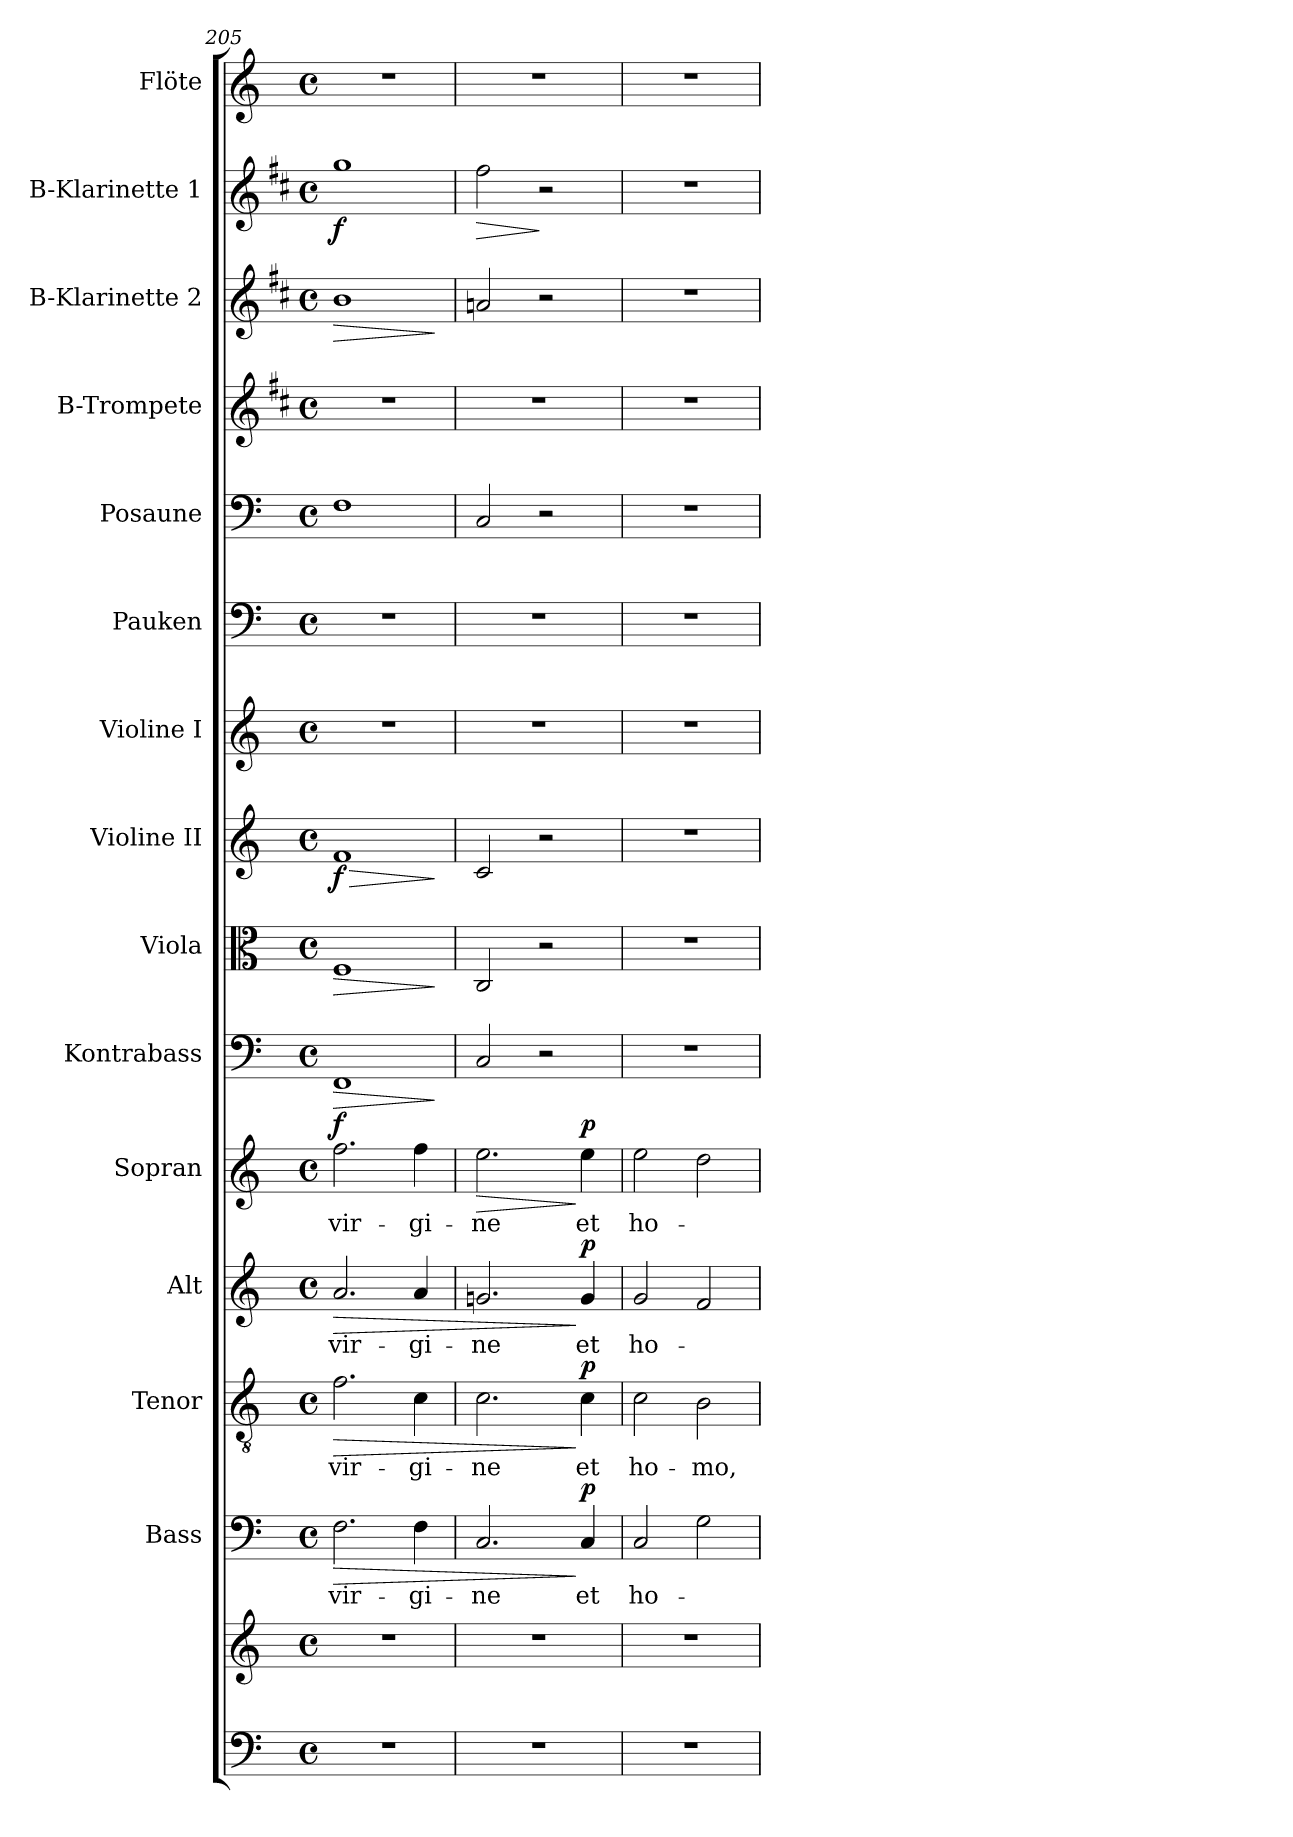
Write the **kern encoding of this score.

**kern	**kern	**kern	**text	**dynam	**kern	**text	**dynam	**kern	**text	**dynam	**kern	**text	**dynam	**kern	**dynam	**kern	**dynam	**kern	**dynam	**kern	**kern	**kern	**kern	**kern	**dynam	**kern	**dynam	**kern
*part15	*part15	*part14	*part14	*part14	*part13	*part13	*part13	*part12	*part12	*part12	*part11	*part11	*part11	*part10	*part10	*part9	*part9	*part8	*part8	*part7	*part6	*part5	*part4	*part3	*part3	*part2	*part2	*part1
*staff16	*staff15	*staff14	*staff14	*staff14	*staff13	*staff13	*staff13	*staff12	*staff12	*staff12	*staff11	*staff11	*staff11	*staff10	*staff10	*staff9	*staff9	*staff8	*staff8	*staff7	*staff6	*staff5	*staff4	*staff3	*staff3	*staff2	*staff2	*staff1
*	*	*I"Bass	*	*	*I"Tenor	*	*	*I"Alt	*	*	*I"Sopran	*	*	*I"Kontrabass	*	*I"Viola	*	*I"Violine II	*	*I"Violine I	*I"Pauken	*I"Posaune	*I"B-Trompete	*I"B-Klarinette 2	*	*I"B-Klarinette 1	*	*I"Flöte
*	*	*I'B.	*	*	*I'T.	*	*	*I'A.	*	*	*I'S.	*	*	*I'Kb.	*	*I'Vla.	*	*I'Vl. II	*	*I'Vl. I	*I'Pk.	*I'Pos.	*I'B Trp.	*I'B Kl. 2	*	*I'B Kl. 1	*	*I'Fl.
*clefF4	*clefG2	*clefF4	*	*	*clefGv2	*	*	*clefG2	*	*	*clefG2	*	*	*clefF4	*	*clefC3	*	*clefG2	*	*clefG2	*clefF4	*clefF4	*clefG2	*clefG2	*	*clefG2	*	*clefG2
*	*	*	*	*	*	*	*	*	*	*	*	*	*	*ITrd7c12	*	*	*	*	*	*	*	*	*ITrd1c2	*ITrd1c2	*	*ITrd1c2	*	*
*k[]	*k[]	*k[]	*	*	*k[]	*	*	*k[]	*	*	*k[]	*	*	*k[]	*	*k[]	*	*k[]	*	*k[]	*k[]	*k[]	*k[]	*k[]	*	*k[]	*	*k[]
*C:	*C:	*C:	*	*	*C:	*	*	*C:	*	*	*C:	*	*	*C:	*	*C:	*	*C:	*	*C:	*C:	*C:	*C:	*C:	*	*C:	*	*C:
*M4/4	*M4/4	*M4/4	*	*	*M4/4	*	*	*M4/4	*	*	*M4/4	*	*	*M4/4	*	*M4/4	*	*M4/4	*	*M4/4	*M4/4	*M4/4	*M4/4	*M4/4	*	*M4/4	*	*M4/4
*met(c)	*met(c)	*met(c)	*	*	*met(c)	*	*	*met(c)	*	*	*met(c)	*	*	*met(c)	*	*met(c)	*	*met(c)	*	*met(c)	*met(c)	*met(c)	*met(c)	*met(c)	*	*met(c)	*	*met(c)
=205	=205	=205	=205	=205	=205	=205	=205	=205	=205	=205	=205	=205	=205	=205	=205	=205	=205	=205	=205	=205	=205	=205	=205	=205	=205	=205	=205	=205
!	!	!	!LO:LY:b	!LO:HP:b	!	!LO:LY:b	!LO:HP:b	!	!LO:LY:b	!LO:HP:b	!	!LO:LY:b	!LO:DY:a	!	!LO:HP:b	!	!LO:HP:b	!	!LO:HP:b	!	!	!	!	!	!LO:HP:b	!	!	!
!	!	!	!	!	!	!	!	!	!	!	!	!	!	!	!	!	!	!	!LO:DY:n=1:b	!	!	!	!	!	!	!	!LO:DY:b	!
1r	1r	2.F\	vir-	>	2.f\	vir-	>	2.a/	vir-	>	2.ff\	vir-	f	1FFF	>	1F	>	1f	> f	1r	1r	1F	1r	1a	>	1ff	f	1r
!	!	!	!LO:LY:b	!	!	!LO:LY:b	!	!	!LO:LY:b	!	!	!LO:LY:b	!	!	!	!	!	!	!	!	!	!	!	!	!	!	!	!
.	.	4F\	-gi-	.	4c\	-gi-	.	4a/	-gi-	.	4ff\	-gi-	.	.	.	.	.	.	.	.	.	.	.	.	.	.	.	.
.	.	.	.	.	.	.	.	.	.	.	.	.	.	.	]	.	]	.	]	.	.	.	.	.	]	.	.	.
=206	=206	=206	=206	=206	=206	=206	=206	=206	=206	=206	=206	=206	=206	=206	=206	=206	=206	=206	=206	=206	=206	=206	=206	=206	=206	=206	=206	=206
!	!	!	!LO:LY:b	!	!	!LO:LY:b	!	!	!LO:LY:b	!	!	!LO:LY:b	!LO:HP:b	!	!	!	!	!	!	!	!	!	!	!	!	!	!LO:HP:b	!
1r	1r	2.C/	-ne	.	2.c\	-ne	.	2.gn/	-ne	.	2.ee\	-ne	>	2CC/	.	2C/	.	2c/	.	1r	1r	2C/	1r	2gn/	.	2ee\	>	1r
.	.	.	.	.	.	.	.	.	.	.	.	.	.	2r	.	2r	.	2r	.	.	.	2r	.	2r	.	2r	]	.
!	!	!	!LO:LY:b	!LO:DY:n=1:a	!	!LO:LY:b	!LO:DY:n=1:a	!	!LO:LY:b	!LO:DY:n=1:a	!	!LO:LY:b	!LO:DY:n=1:a	!	!	!	!	!	!	!	!	!	!	!	!	!	!	!
.	.	4C/	et	] p	4c\	et	] p	4g/	et	] p	4ee\	et	] p	.	.	.	.	.	.	.	.	.	.	.	.	.	.	.
=207	=207	=207	=207	=207	=207	=207	=207	=207	=207	=207	=207	=207	=207	=207	=207	=207	=207	=207	=207	=207	=207	=207	=207	=207	=207	=207	=207	=207
!	!	!	!LO:LY:b	!	!	!LO:LY:b	!	!	!LO:LY:b	!	!	!LO:LY:b	!	!	!	!	!	!	!	!	!	!	!	!	!	!	!	!
1r	1r	2C/	ho-	.	2c\	ho-	.	2g/	ho-	.	2ee\	ho-	.	1r	.	1r	.	1r	.	1r	1r	1r	1r	1r	.	1r	.	1r
!	!	!	!	!	!	!LO:LY:b	!	!	!	!	!	!	!	!	!	!	!	!	!	!	!	!	!	!	!	!	!	!
.	.	2G\	.	.	2B\	-mo,	.	2f/	.	.	2dd\	.	.	.	.	.	.	.	.	.	.	.	.	.	.	.	.	.
=	=	=	=	=	=	=	=	=	=	=	=	=	=	=	=	=	=	=	=	=	=	=	=	=	=	=	=	=
*-	*-	*-	*-	*-	*-	*-	*-	*-	*-	*-	*-	*-	*-	*-	*-	*-	*-	*-	*-	*-	*-	*-	*-	*-	*-	*-	*-	*-
